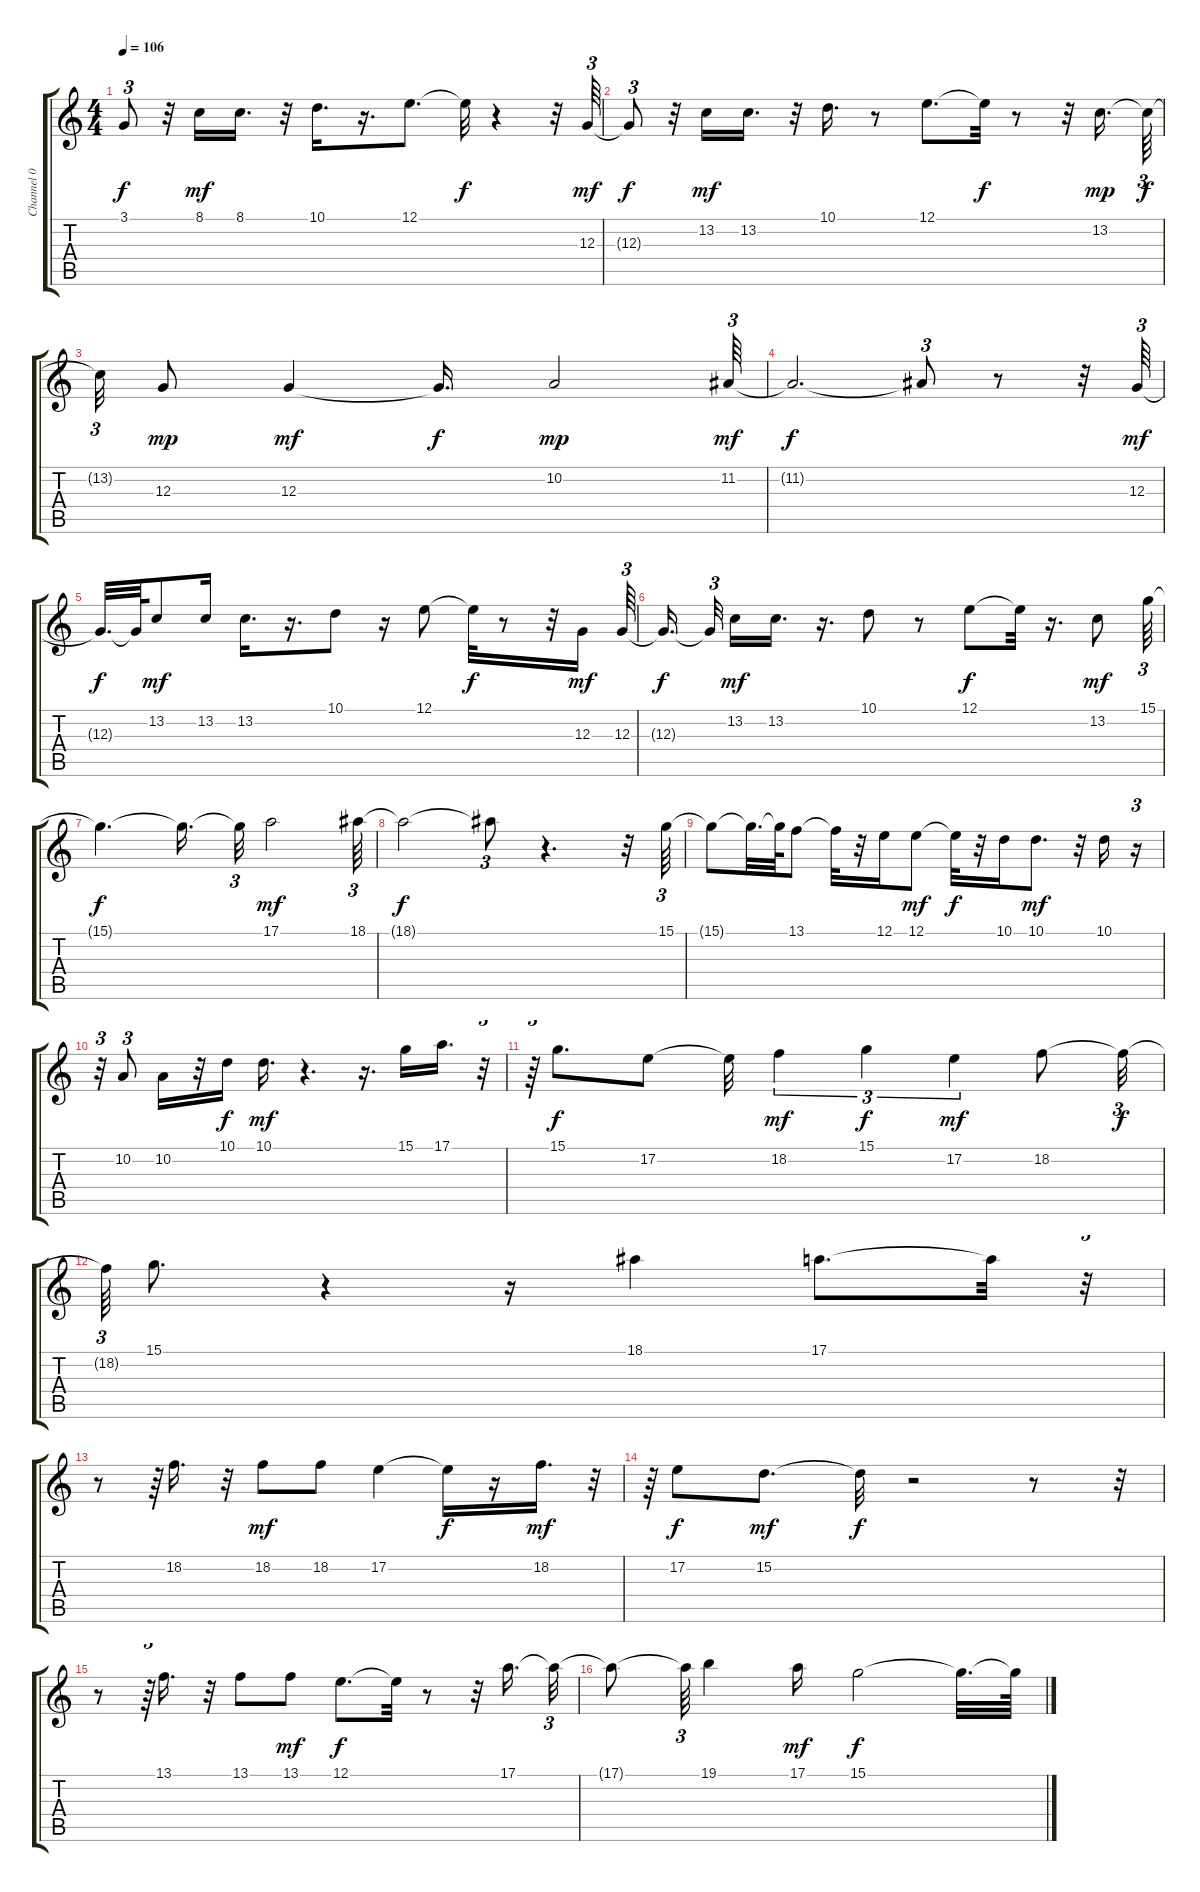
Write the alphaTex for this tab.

\track ("Channel 0" "Channel 0") {instrument flute}
\staff {score tabs}
\tuning (E4 B3 G3 D3 A2 E2) {hide}
\ts (4 4)
\tempo 106
\clef g2
\ks c
3.1{t}.8{tu (3 2) dy f} r.32 8.1.16{dy mf} 8.1.16{d} r.32 10.1.16{d} r.16{d} 12.1.8{d} 12.1{t}.32{dy f} r.4 r.32 12.3.64{tu (3 2) dy mf} |
12.3{t}.8{tu (3 2) dy f} r.32 13.2.16{dy mf} 13.2.16{d} r.32 10.1.16{d} r.8 12.1.8{d} 12.1{t}.32{dy f} r.8 r.32 13.2.16{d dy mp} 13.2{t}.64{tu (3 2) dy f} |
13.2{t}.32{tu (3 2)} 12.3.8{dy mp} 12.3.4{dy mf} 12.3{t}.16{d dy f} 10.2.2{dy mp} 11.2.64{tu (3 2) dy mf} |
11.2{t}.2{d dy f} 11.2{t}.8{tu (3 2)} r.8 r.32 12.3.64{tu (3 2) dy mf} |
12.3{t}.32{d dy f} 12.3{t}.64 13.2.8{dy mf} 13.2.16 13.2.16{d} r.16{d} 10.1.8 r.16 12.1.8 12.1{t}.32{dy f} r.8 r.32 12.3.16{dy mf} 12.3.64{tu (3 2)} |
12.3{t}.16{d dy f beam splitsecondary} 12.3{t}.32{tu (3 2) beam splitsecondary} 13.2.16{dy mf} 13.2.16{d} r.16{d} 10.1.8 r.8 12.1.8{dy f} 12.1{t}.32 r.16{d} 13.2.8{dy mf} 15.1.64{tu (3 2)} |
15.1{t}.4{d dy f} 15.1{t}.16{d} 15.1{t}.32{tu (3 2)} 17.1.2{dy mf} 18.1.64{tu (3 2)} |
18.1{t}.2{dy f} 18.1{t}.8{tu (3 2)} r.4{d} r.32 15.1.64{tu (3 2)} |
15.1{t}.8 15.1{t}.32{d} 15.1{t}.64 13.1.8 13.1{t}.32 r.32 12.1.16 12.1.8{dy mf} 12.1{t}.32{dy f} r.32 10.1.16 10.1.8{d dy mf} r.32 10.1.16 r.16{tu (3 2)} |
r.32{tu (3 2)} 10.2.8{tu (3 2)} 10.2.16 r.32 10.1.16{dy f} 10.1.16{d dy mf} r.4{d} r.16{d} 15.1.16 17.1.16{d} r.32{tu (3 2)} |
r.64{tu (3 2)} 15.1.8{d dy f} 17.2.8 17.2{t}.32 18.2.4{tu (3 2) dy mf} 15.1.4{tu (3 2) dy f} 17.2.4{tu (3 2) dy mf} 18.2.8 18.2{t}.32{tu (3 2) dy f} |
18.2{t}.64{tu (3 2)} 15.1.8{d} r.4 r.16 18.1.4 17.1.8{d} 17.1{t}.32 r.32{tu (3 2)} |
r.8 r.64{tu (3 2)} 18.2.16{d} r.32 18.2.8{dy mf} 18.2.8 17.2.4 17.2{t}.16{dy f} r.16 18.2.16{d dy mf} r.32{tu (3 2)} |
r.64{tu (3 2)} 17.2.8{dy f} 15.2.8{d dy mf} 15.2{t}.32{dy f} r.2 r.8 r.32{tu (3 2)} |
r.8 r.64{tu (3 2)} 13.1.16{d} r.32 13.1.8 13.1.8{dy mf} 12.1.8{d dy f} 12.1{t}.32 r.8 r.32 17.1.16{d} 17.1{t}.32{tu (3 2)} |
17.1{t}.8 17.1{t}.64{tu (3 2)} 19.1.4 17.1.16{dy mf} 15.1.2{dy f} 15.1{t}.32{d} 15.1{t}.64
